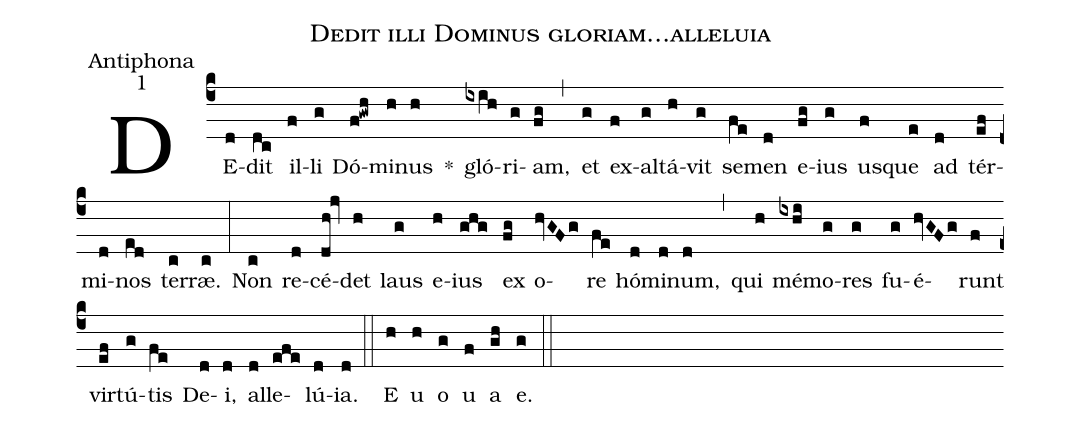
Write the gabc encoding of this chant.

name:Dedit illi Dominus gloriam...alleluia;
office-part:Antiphona;
mode:1;
%%
(c4)DE(d)dit(dc) il(f)li(g) Dó(f!gwh)mi(h)nus(h) *() gló(ixih)ri(g)am,(fg) (,) et(g) ex(f)al(g)tá(h)vit(g) se(fe)men(d) e(fg)ius(g) us(f)que(e) ad(d) tér(ef)mi(d)nos(ed) ter(c)ræ.(c) (:) Non(c) re(d)cé(dh!jv)det(h) laus(g) e(h)ius(ghg) ex(fg) o(hvGFg)re(fe) hó(d)mi(d)num,(d) (,) qui(h) mé(ixhi)mo(g)res(g) fu(g)é(hvGFg)runt(f) vir(ef)tú(g)tis(fe) De(d)i,(d) al(d)le(efe)lú(d)ia.(d) (::) E(h) u(h) o(g) u(f) a(gh) e.(g) (::)
